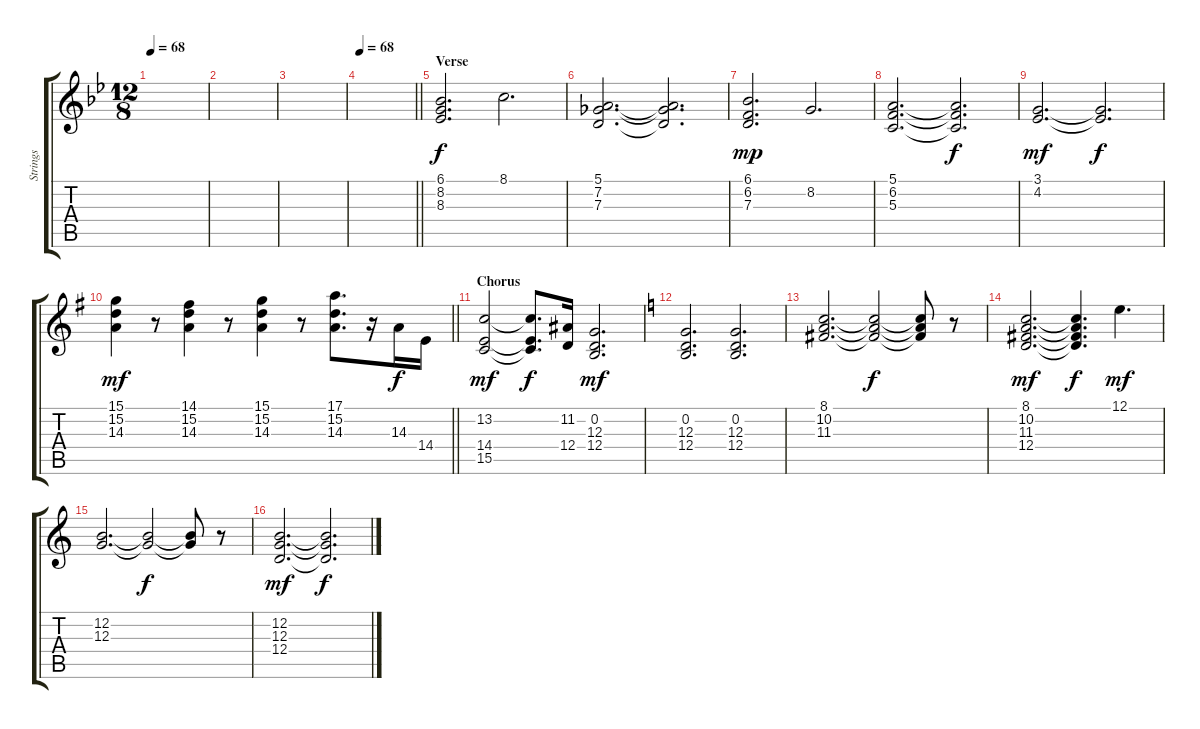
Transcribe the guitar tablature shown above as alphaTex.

\track ("Strings" "Strings") {instrument stringensemble2}
\staff {score tabs}
\tuning (E4 B3 G3 D3 A2 E2) {hide}
\ts (12 8)
\tempo 68
\tempo 120
\tempo 68
\clef g2
\ks gminor
|
|
|
\tempo 68
\barLineRight lightlight
|
\section ("" "Verse")
(6.1 8.2 8.3).2{d} 8.1.2{d} |
(5.1 7.2 7.3).2{d} (5.1{t} 7.2{t} 7.3{t}).2{d dy f} |
(6.1 6.2 7.3).2{d dy mp} 8.2.2{d} |
(5.1 6.2 5.3).2{d} (5.1{t} 6.2{t} 5.3{t}).2{d dy f} |
(3.1 4.2).2{d dy mf} (3.1{t} 4.2{t}).2{d dy f} |
\barLineRight lightlight
\ks g
(15.1 15.2 14.3).4{dy mf} r.8 (14.1 15.2 14.3).4 r.8 (15.1 15.2 14.3).4 r.8 (17.1 15.2 14.3).8{d} r.16 14.3.16{dy f} 14.4.16 |
\section ("" "Chorus")
(13.2 14.4 15.5).2{dy mf} (13.2{t} 14.4{t} 15.5{t}).8{d dy f} (11.2 12.4).16 (0.2 12.3 12.4).2{d dy mf} |
\ks c
(0.2 12.3 12.4).2{d} (0.2 12.3 12.4).2{d} |
(8.1 10.2 11.3).2{d} (8.1{t} 10.2{t} 11.3{t}).2{dy f} (8.1{t} 10.2{t} 11.3{t}).8 r.8 |
(8.1 10.2 11.3 12.4).2{d dy mf} (8.1{t} 10.2{t} 11.3{t} 12.4{t}).4{d dy f} 12.1.4{d dy mf} |
(12.2 12.3).2{d} (12.2{t} 12.3{t}).2{dy f} (12.2{t} 12.3{t}).8 r.8 |
(12.2 12.3 12.4).2{d dy mf} (12.2{t} 12.3{t} 12.4{t}).2{d dy f}
